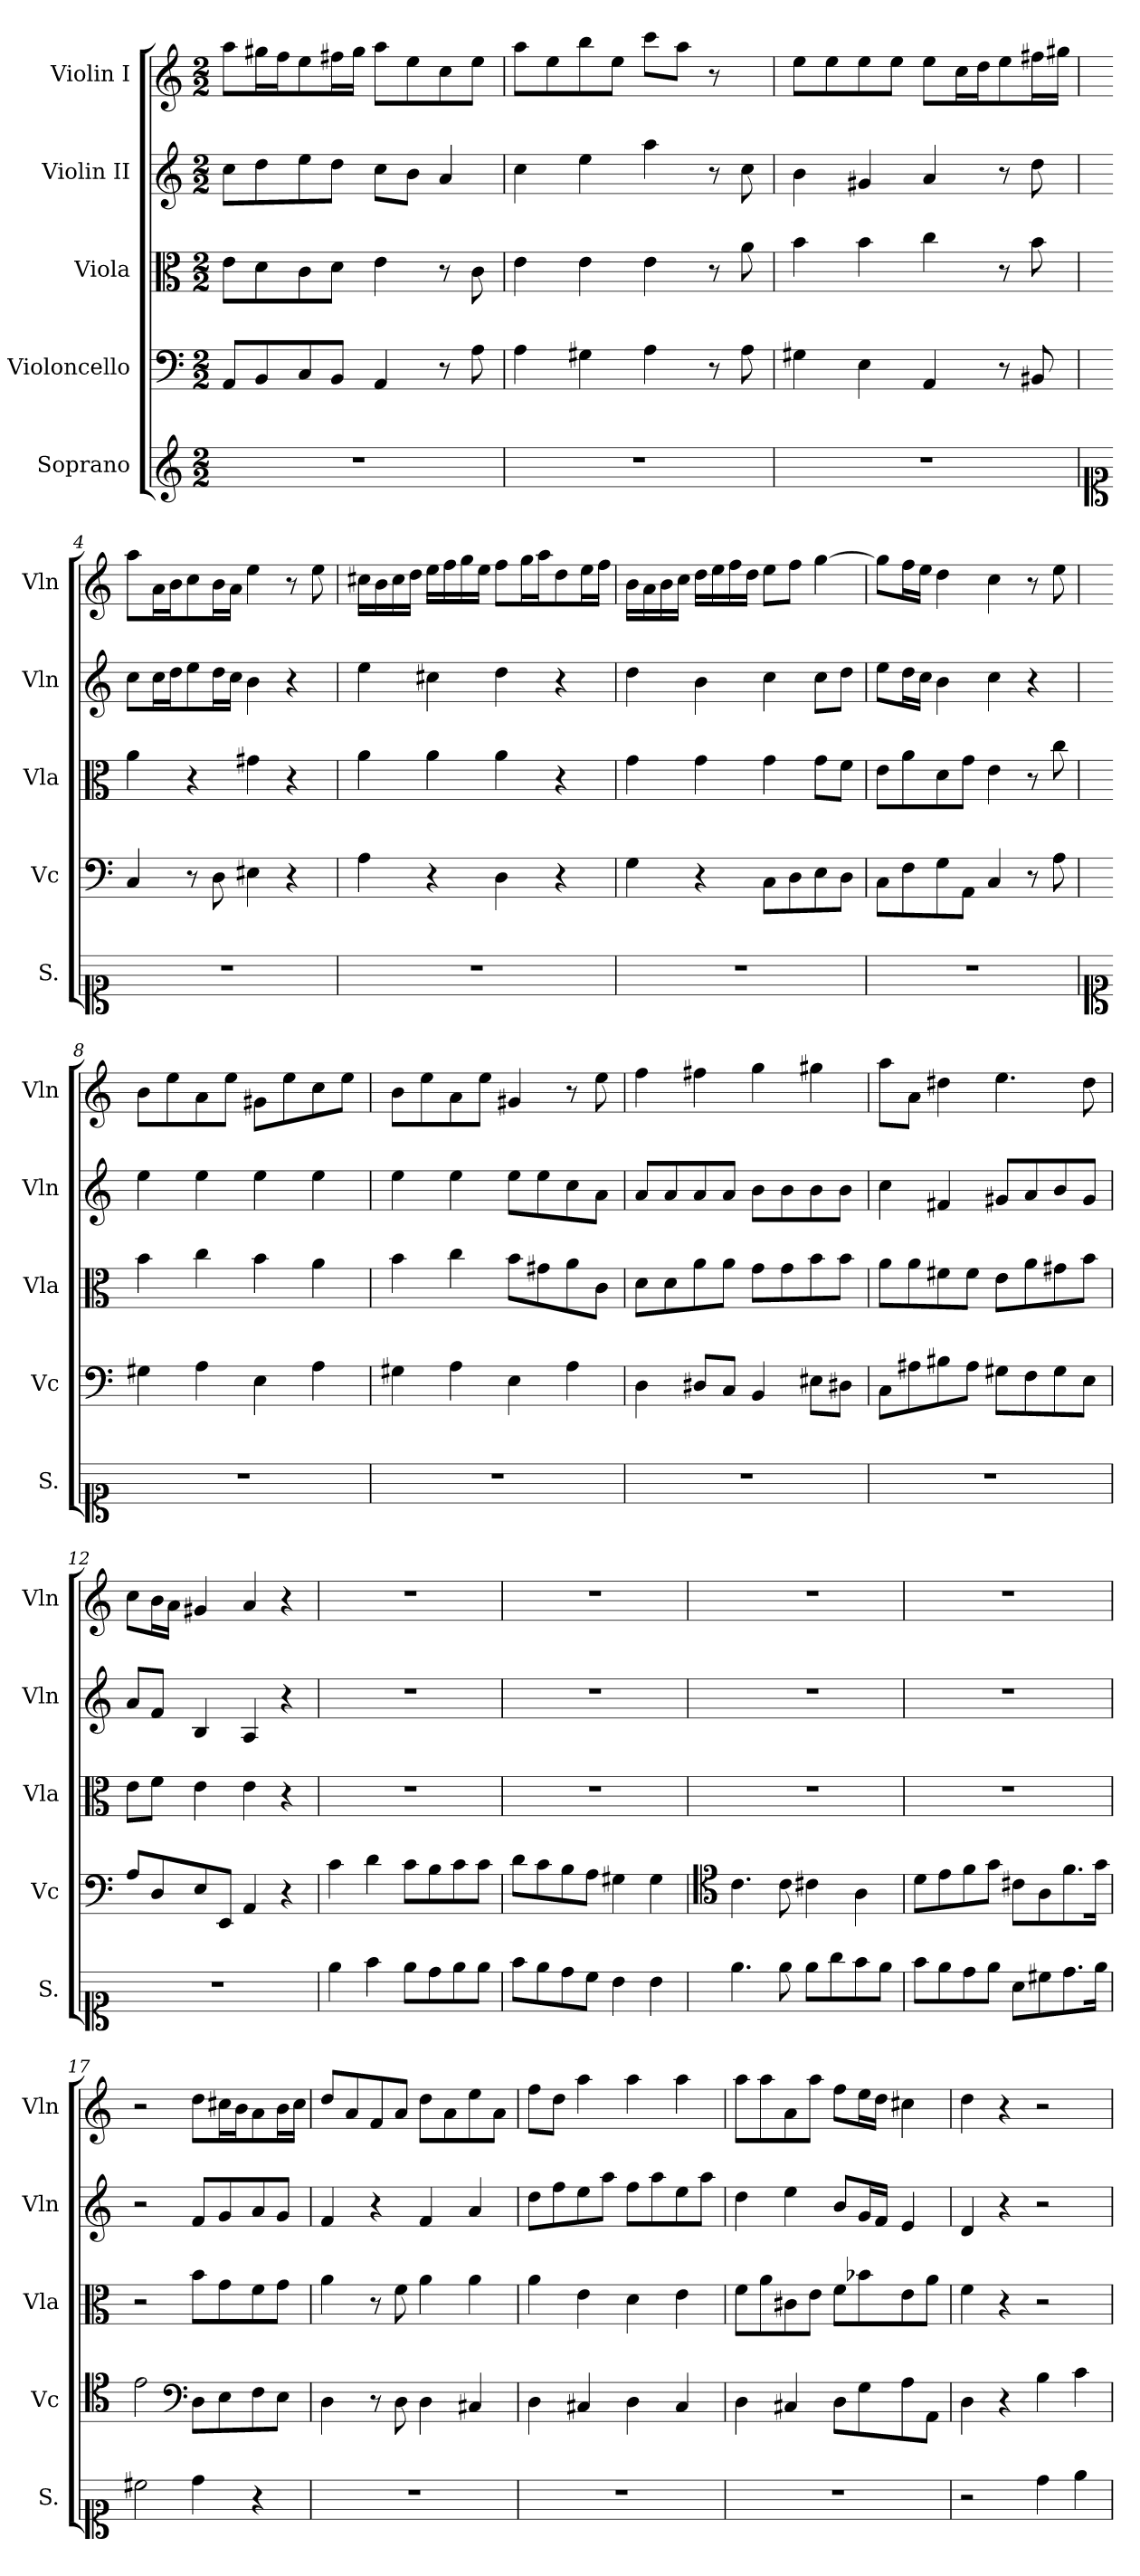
**kern	**kern	**kern	**kern	**kern
*part5	*part4	*part3	*part2	*part1
*staff5	*staff4	*staff3	*staff2	*staff1
*I"Soprano	*I"Violoncello	*I"Viola	*I"Violin II	*I"Violin I
*I'S.	*I'Vc	*I'Vla	*I'Vln	*I'Vln
*clefG2	*clefF4	*clefC3	*clefG2	*clefG2
*k[]	*k[]	*k[]	*k[]	*k[]
*M2/2	*M2/2	*M2/2	*M2/2	*M2/2
*MM120	*MM120	*MM120	*MM120	*MM120
=1	=1	=1	=1	=1
1r	8AA/L	8e\L	8cc\L	8aa\L
.	8BB/	8d\	8dd\	16gg#X\L
.	.	.	.	16ff\J
.	8C/	8c\	8ee\	8ee\
.	8BB/J	8d\J	8dd\J	16ff#X\L
.	.	.	.	16gg#\JJ
.	4AA/	4e\	8cc\L	8aa\L
.	.	.	8b\J	8ee\
.	8r	8r	4a/	8cc\
.	8A\	8c\	.	8ee\J
=2	=2	=2	=2	=2
1r	4A\	4e\	4cc\	8aa\L
.	.	.	.	8ee\
.	4G#X\	4e\	4ee\	8bb\
.	.	.	.	8ee\J
.	4A\	4e\	4aa\	8ccc\L
.	.	.	.	8aa\J
.	8r	8r	8r	8r
.	8A\	8a\	8cc\	8ee\yy
=3	=3	=3	=3	=3
1r	4G#X\	4b\	4b\	8ee\L
.	.	.	.	8ee\
.	4E\	4b\	4g#X/	8ee\
.	.	.	.	8ee\J
.	4AA/	4cc\	4a/	8ee\L
.	.	.	.	16cc\L
.	.	.	.	16dd\J
.	8r	8r	8r	8ee\
.	8BB#X/	8b\	8dd\	16ff#X\L
.	.	.	.	16gg#X\JJ
!!LO:LB:g=z
=4	=4	=4	=4	=4
*clefC1	*	*	*	*
1r	4C/	4a\	8cc\L	8aa\L
.	.	.	16cc\L	16a\L
.	.	.	16dd\J	16b\J
.	8r	4r	8ee\	8cc\
.	8D\	.	16dd\L	16b\L
.	.	.	16cc\JJ	16a\JJ
.	4E#X\	4g#X\	4b\	4ee\
.	4r	4r	4r	8r
.	.	.	.	8ee\
=5	=5	=5	=5	=5
1r	4A\	4a\	4ee\	16cc#X\LL
.	.	.	.	16b\
.	.	.	.	16cc#\
.	.	.	.	16dd\JJ
.	4r	4a\	4cc#X\	16ee\LL
.	.	.	.	16ff\
.	.	.	.	16gg\
.	.	.	.	16ee\JJ
.	4D\	4a\	4dd\	8ff\L
.	.	.	.	16gg\L
.	.	.	.	16aa\J
.	4r	4r	4r	8dd\
.	.	.	.	16ee\L
.	.	.	.	16ff\JJ
=6	=6	=6	=6	=6
1r	4G\	4g\	4dd\	16b\LL
.	.	.	.	16a\
.	.	.	.	16b\
.	.	.	.	16cc\JJ
.	4r	4g\	4b\	16dd\LL
.	.	.	.	16ee\
.	.	.	.	16ff\
.	.	.	.	16dd\JJ
.	8C\L	4g\	4cc\	8ee\L
.	8D\	.	.	8ff\J
.	8E\	8g\L	8cc\L	[4gg\
.	8D\J	8f\J	8dd\J	.
=7	=7	=7	=7	=7
1r	8C\L	8e\L	8ee\L	8gg\L]
.	8F\	8a\	16dd\L	16ff\L
.	.	.	16cc\JJ	16ee\JJ
.	8G\	8d\	4b\	4dd\
.	8AA\J	8g\J	.	.
.	4C/	4e\	4cc\	4cc\
.	8r	8r	4r	8r
.	8A\	8cc\	.	8ee\
!!LO:PB:g=z
=8	=8	=8	=8	=8
*clefC1	*	*	*	*
1r	4G#X\	4b\	4ee\	8b\L
.	.	.	.	8ee\
.	4A\	4cc\	4ee\	8a\
.	.	.	.	8ee\J
.	4E\	4b\	4ee\	8g#X\L
.	.	.	.	8ee\
.	4A\	4a\	4ee\	8cc\
.	.	.	.	8ee\J
=9	=9	=9	=9	=9
1r	4G#X\	4b\	4ee\	8b\L
.	.	.	.	8ee\
.	4A\	4cc\	4ee\	8a\
.	.	.	.	8ee\J
.	4E\	8b\L	8ee\L	4g#X/
.	.	8g#X\	8ee\	.
.	4A\	8a\	8cc\	8r
.	.	8c\J	8a\J	8ee\
=10	=10	=10	=10	=10
1r	4D\	8d\L	8a/L	4ff\
.	.	8d\	8a/	.
.	8D#X/L	8a\	8a/	4ff#X\
.	8C/J	8a\J	8a/J	.
.	4BB/	8g\L	8b\L	4gg\
.	.	8g\	8b\	.
.	8E#X\L	8b\	8b\	4gg#X\
.	8D#X\J	8b\J	8b\J	.
=11	=11	=11	=11	=11
1r	8C\L	8a\L	4cc\	8aa\L
.	8A#X\	8a\	.	8a\J
.	8B#X\	8f#X\	4f#X/	4dd#X\
.	8A#\J	8f#\J	.	.
.	8G#X\L	8e\L	8g#X/L	4.ee\
.	8F\	8a\	8a/	.
.	8G#\	8g#X\	8b/	.
.	8E\J	8b\J	8g#/J	8dd#\
!!LO:LB:g=z
=12	=12	=12	=12	=12
1r	8A/L	8e\L	8a/L	8cc\L
.	8D/	8f\J	8f/J	16b\L
.	.	.	.	16a\JJ
.	8E/	4e\	4B/	4g#X/
.	8EE/J	.	.	.
.	4AA/	4e\	4A/	4a/
.	4r	4r	4r	4r
=13	=13	=13	=13	=13
4ee\	4c\	1r	1r	1r
4ff\	4d\	.	.	.
8ee\L	8c\L	.	.	.
8dd\	8B\	.	.	.
8ee\	8c\	.	.	.
8ee\J	8c\J	.	.	.
=14	=14	=14	=14	=14
8ff\L	8d\L	1r	1r	1r
8ee\	8c\	.	.	.
8dd\	8B\	.	.	.
8cc\J	8A\J	.	.	.
4b\	4G#X\	.	.	.
4b\	4G#\	.	.	.
=15	=15	=15	=15	=15
*	*clefC4	*	*	*
4.ee\	4.c\	1r	1r	1r
8ee\	8c\	.	.	.
8ee\L	4c#X\	.	.	.
8gg\	.	.	.	.
8ff\	4A\	.	.	.
8ee\J	.	.	.	.
=16	=16	=16	=16	=16
8ff\L	8d\L	1r	1r	1r
8ee\	8e\	.	.	.
8dd\	8f\	.	.	.
8ee\J	8g\J	.	.	.
8a\L	8c#X\L	.	.	.
8cc#X\	8A\	.	.	.
8.dd\	8.f\	.	.	.
16ee\Jk	16g\Jk	.	.	.
!!LO:PB:g=z
=17	=17	=17	=17	=17
2cc#X\	2e\	2r	2r	2r
*	*clefF4	*	*	*
4dd\	8D\L	8b\L	8f/L	8dd\L
.	8E\	8g\	8g/	16cc#X\L
.	.	.	.	16b\J
4r	8F\	8f\	8a/	8a\
.	8E\J	8g\J	8g/J	16b\L
.	.	.	.	16cc#\JJ
=18	=18	=18	=18	=18
1r	4D\	4a\	4f/	8dd/L
.	.	.	.	8a/
.	8r	8r	4r	8f/
.	8D\	8f\	.	8a/J
.	4D\	4a\	4f/	8dd\L
.	.	.	.	8a\
.	4C#X/	4a\	4a/	8ee\
.	.	.	.	8a\J
=19	=19	=19	=19	=19
1r	4D\	4a\	8dd\L	8ff\L
.	.	.	8ff\	8dd\J
.	4C#X/	4e\	8ee\	4aa\
.	.	.	8aa\J	.
.	4D\	4d\	8ff\L	4aa\
.	.	.	8aa\	.
.	4C#/	4e\	8ee\	4aa\
.	.	.	8aa\J	.
=20	=20	=20	=20	=20
1r	4D\	8f\L	4dd\	8aa\L
.	.	8a\	.	8aa\
.	4C#X/	8c#X\	4ee\	8a\
.	.	8e\J	.	8aa\J
.	8D\L	8f\L	8b/L	8ff\L
.	8G\	8b-X\	16g/L	16ee\L
.	.	.	16f/JJ	16dd\JJ
.	8A\	8e\	4e/	4cc#X\
.	8AA\J	8a\J	.	.
=21	=21	=21	=21	=21
2r	4D\	4f\	4d/	4dd\
.	4r	4r	4r	4r
4dd\	4B\	2r	2r	2r
4ee\	4c\	.	.	.
=	=	=	=	=
*-	*-	*-	*-	*-
